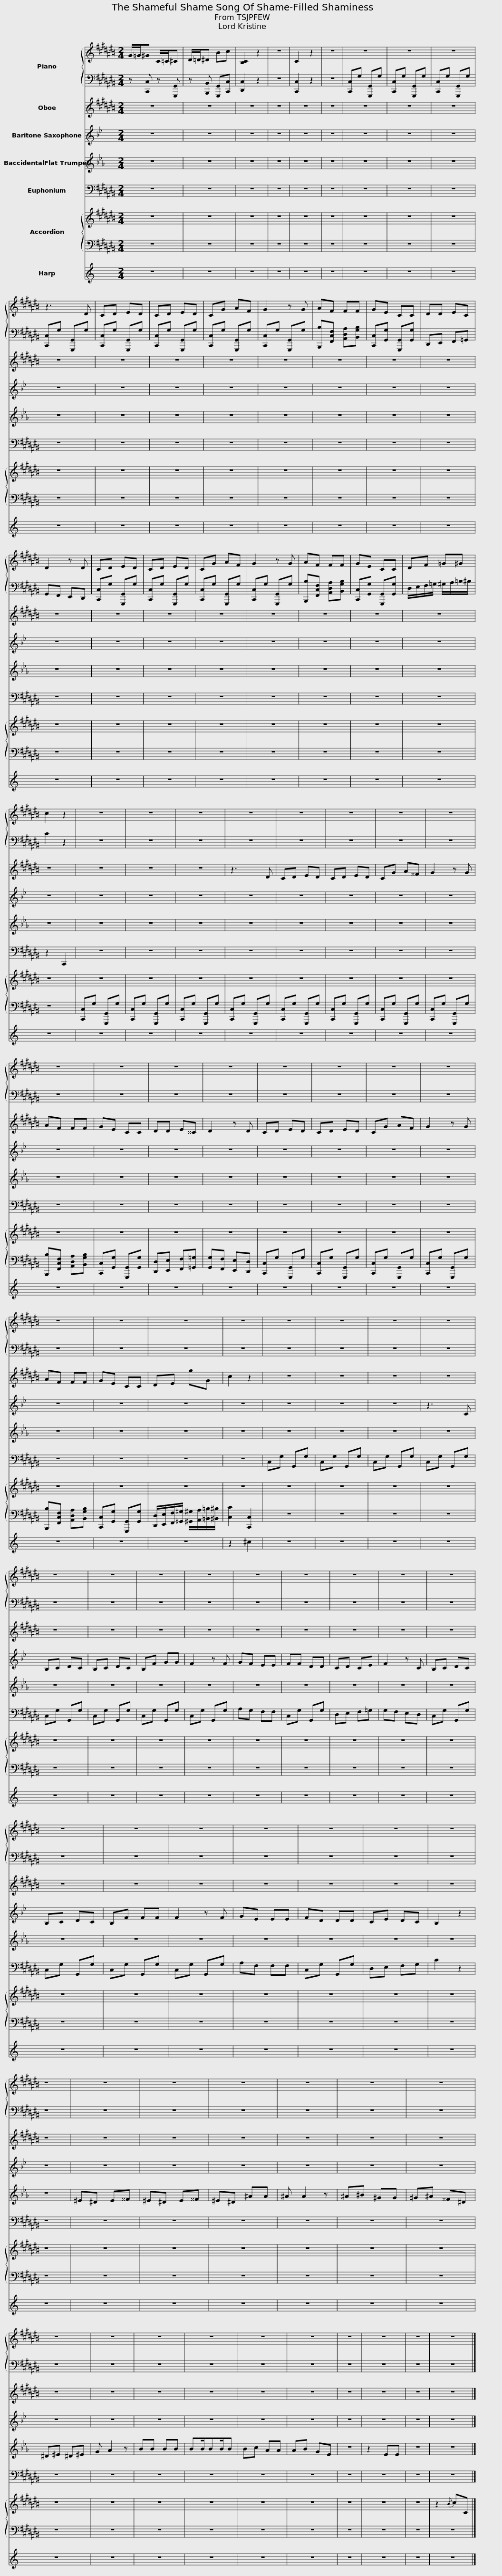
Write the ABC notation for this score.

X:1
%%score { 1 | 2 } 3 4 5 6 { 7 | 8 } 9
L:1/8
M:2/4
I:linebreak $
K:C#
V:1 treble
V:2 bass
V:3 treble
V:4 treble transpose=-21
V:5 treble transpose=-2
V:6 bass
V:7 treble
V:8 bass
V:9 treble
V:1
 G/=G/^G C/=C/^C | D/=D/^D Bc | [B,C]2 z2 | z4 | C2 z2 | %5
 z4 | z4 |$ z4 | z4 | z3 D | %10
 CD ED | CD ED | CG AF | G2 z G | AF FF |$ %15
 GE CC | DD EC | D2 z D | CD ED | CD ED | %20
 CG AF | G2 z G |$ AF FF | GE CC | DF =G^G | %25
 c2 z2 | z4 | z4 | z4 |$ z4 | %30
 z4 | z4 | z4 | z4 | z4 | %35
 z4 |$ z4 | z4 | z4 | z4 | %40
 z4 | z4 | z4 |$ z4 | z4 | %45
 z4 | z4 | z4 | z4 | z4 |$ %50
 z4 | z4 | z4 | z4 | z4 | %55
 z4 | z4 | z4 |$ z4 | z4 | %60
 z4 | z4 | z4 | z4 | z4 | %65
 z4 | z4 |$ z4 | z4 | z4 | %70
 z4 | z4 | z4 |$ z4 | z4 | %75
 z4 | z4 | z4 | z4 | z4 | %80
 z4 | z4 |$ z4 |] %83
V:2
 z [C,,C,] z [G,,,G,,] | z [B,,,B,,] [G,,,G,,][C,,C,] | [D,,C,]2 z2 | z4 | [C,,C,]2 z2 | %5
 z4 | [C,,C,]G, [G,,,G,,]G, |$ [C,,C,]G, [G,,,G,,]G, | [C,,C,]G, [G,,,G,,]G, | [C,,C,]G, [G,,,G,,]G, | %10
 [C,,C,]G, [G,,,G,,]G, | [C,,C,]G, [G,,,G,,]G, | [C,,C,]G, [G,,,G,,]G, | [C,,C,]G, [G,,,G,,]G, | [B,,,B,][F,,C,F,] [A,,D,A,][B,,G,B,] |$ %15
 [C,,C,][G,,G,] [G,,,G,,][G,,G,] | D,,E,, F,,=G,, | G,,F,, E,,D,, | [C,,C,]G, [G,,,G,,]G, | [C,,C,]G, [G,,,G,,]G, | %20
 [C,,C,]G, [G,,,G,,]G, | [C,,C,]G, [G,,,G,,]G, |$ [B,,,B,][F,,C,F,] [A,,D,A,][B,,G,B,] | [C,,C,][G,,G,] [G,,,G,,][G,,G,] | D,/E,/F,/=G,/ ^G,/A,/=B,/^B,/ | %25
 C2 z2 | z4 | z4 | z4 |$ z4 | %30
 z4 | z4 | z4 | z4 | z4 | %35
 z4 |$ z4 | z4 | z4 | z4 | %40
 z4 | z4 | z4 |$ z4 | z4 | %45
 z4 | z4 | z4 | z4 | z4 |$ %50
 z4 | z4 | z4 | z4 | z4 | %55
 z4 | z4 | z4 |$ z4 | z4 | %60
 z4 | z4 | z4 | z4 | z4 | %65
 z4 | z4 |$ z4 | z4 | z4 | %70
 z4 | z4 | z4 |$ z4 | z4 | %75
 z4 | z4 | z4 | z4 | z4 | %80
 z4 | z4 |$ z4 |] %83
V:3
 z4 | z4 | z4 | z4 | z4 | %5
 z4 | z4 |$ z4 | z4 | z4 | %10
 z4 | z4 | z4 | z4 | z4 |$ %15
 z4 | z4 | z4 | z4 | z4 | %20
 z4 | z4 |$ z4 | z4 | z4 | %25
 z4 | z4 | z4 | z4 |$ z3 D | %30
 CD ED | CD ED | CG A^^F | G2 z G | AF FF | %35
 GE CC |$ DD E^^C | D2 z D | CD ED | CD ED | %40
 CG AF | G2 z G | AF FF |$ GE CC | DE gG | %45
 c2 z2 | z4 | z4 | z4 | z4 |$ %50
 z4 | z4 | z4 | z4 | z4 | %55
 z4 | z4 | z4 |$ z4 | z4 | %60
 z4 | z4 | z4 | z4 | z4 | %65
 z4 | z4 |$ z4 | z4 | z4 | %70
 z4 | z4 | z4 |$ z4 | z4 | %75
 z4 | z4 | z4 | z4 | z4 | %80
 z4 | z4 |$ z4 |] %83
V:4
[K:Bb] z4 | z4 | z4 | z4 | z4 | %5
 z4 | z4 |$ z4 | z4 | z4 | %10
 z4 | z4 | z4 | z4 | z4 |$ %15
 z4 | z4 | z4 | z4 | z4 | %20
 z4 | z4 |$ z4 | z4 | z4 | %25
 z4 | z4 | z4 | z4 |$ z4 | %30
 z4 | z4 | z4 | z4 | z4 | %35
 z4 |$ z4 | z4 | z4 | z4 | %40
 z4 | z4 | z4 |$ z4 | z4 | %45
 z4 | z4 | z4 | z4 | z3 C |$ %50
 B,C DC | B,C DC | B,F GG | F2 z F | GF EE | %55
 FF DD | CD CE | F2 z C |$ B,C DC | B,C DC | %60
 B,F FF | F2 z F | GE EE | FD DD | CE DC | %65
 B,2 z2 | z4 |$ z4 | z4 | z4 | %70
 z4 | z4 | z4 |$ z4 | z4 | %75
 z4 | z4 | z4 | z4 | z4 | %80
 z4 | z4 |$ z4 |] %83
V:5
[K:Eb] z4 | z4 | z4 | z4 | z4 | %5
 z4 | z4 |$ z4 | z4 | z4 | %10
 z4 | z4 | z4 | z4 | z4 |$ %15
 z4 | z4 | z4 | z4 | z4 | %20
 z4 | z4 |$ z4 | z4 | z4 | %25
 z4 | z4 | z4 | z4 |$ z4 | %30
 z4 | z4 | z4 | z4 | z4 | %35
 z4 |$ z4 | z4 | z4 | z4 | %40
 z4 | z4 | z4 |$ z4 | z4 | %45
 z4 | z4 | z4 | z4 | z4 |$ %50
 z4 | z4 | z4 | z4 | z4 | %55
 z4 | z4 | z4 |$ z4 | z4 | %60
 z4 | z4 | z4 | z4 | z4 | %65
 z4 | z4 |$ ^E^D E^^F | ^E^D E^^F | ^E^D ^AA | %70
 ^A A2 z | ^A^B ^GG | ^G^A ^^F^D |$ ^D^E ^D^E | G A2 z | %75
 BB BB | BB/BB/B | Bc AA | AB GE | z4 | %80
 z2 EE | z4 |$ z4 |] %83
V:6
 z4 | z4 | z4 | z4 | z4 | %5
 z4 | z4 |$ z4 | z4 | z4 | %10
 z4 | z4 | z4 | z4 | z4 |$ %15
 z4 | z4 | z4 | z4 | z4 | %20
 z4 | z4 |$ z4 | z4 | z4 | %25
 z2 C,,2 | z4 | z4 | z4 |$ z4 | %30
 z4 | z4 | z4 | z4 | z4 | %35
 z4 |$ z4 | z4 | z4 | z4 | %40
 z4 | z4 | z4 |$ z4 | z4 | %45
 z4 | C,G, G,,G, | C,G, G,,G, | C,G, G,,G, | C,G, G,,G, |$ %50
 C,G, G,,G, | C,G, G,,G, | C,G, G,,G, | C,G, G,,G, | A,G, F,F, | %55
 C,G, G,,G, | D,E, F,=G, | G,F, E,D, |$ C,G, G,,G, | C,G, G,,G, | %60
 C,G, G,,G, | C,G, G,,G, | A,F, F,F, | C,G, G,,G, | D,E, F,G, | %65
 C2 z2 | z4 |$ z4 | z4 | z4 | %70
 z4 | z4 | z4 |$ z4 | z4 | %75
 z4 | z4 | z4 | z4 | z4 | %80
 z4 | z4 |$ z4 |] %83
V:7
 z4 | z4 | z4 | z4 | z4 | %5
 z4 | z4 |$ z4 | z4 | z4 | %10
 z4 | z4 | z4 | z4 | z4 |$ %15
 z4 | z4 | z4 | z4 | z4 | %20
 z4 | z4 |$ z4 | z4 | z4 | %25
 z4 | z4 | z4 | z4 |$ z4 | %30
 z4 | z4 | z4 | z4 | z4 | %35
 z4 |$ z4 | z4 | z4 | z4 | %40
 z4 | z4 | z4 |$ z4 | z4 | %45
 z4 | z4 | z4 | z4 | z4 |$ %50
 z4 | z4 | z4 | z4 | z4 | %55
 z4 | z4 | z4 |$ z4 | z4 | %60
 z4 | z4 | z4 | z4 | z4 | %65
 z4 | z4 |$ z4 | z4 | z4 | %70
 z4 | z4 | z4 |$ z4 | z4 | %75
 z4 | z4 | z4 | z4 | z4 | %80
 z4 | z4 |$ z2{/B} cC |] %83
V:8
 z4 | z4 | z4 | z4 | z4 | %5
 z4 | z4 |$ z4 | z4 | z4 | %10
 z4 | z4 | z4 | z4 | z4 |$ %15
 z4 | z4 | z4 | z4 | z4 | %20
 z4 | z4 |$ z4 | z4 | z4 | %25
 z4 | [C,,C,]G, [G,,,G,,]G, | [C,,C,]G, [G,,,G,,]G, | [C,,C,]G, [G,,,G,,]G, |$ [C,,C,]G, [G,,,G,,]G, | %30
 [C,,C,]G, [G,,,G,,]G, | [C,,C,]G, [G,,,G,,]G, | [C,,C,]G, [G,,,G,,]G, | [C,,C,]G, [G,,,G,,]G, | [B,,,B,][F,,C,F,] [A,,D,A,][B,,G,B,] | %35
 [C,,C,][G,,G,] [G,,,G,,][G,,G,] |$ [D,,D,][E,,E,] [F,,F,][=G,,=G,] | [G,,G,][F,,F,] [E,,E,][D,,D,] | [C,,C,]G, [G,,,G,,]G, | [C,,C,]G, [G,,,G,,]G, | %40
 [C,,C,]G, [G,,,G,,]G, | [C,,C,]G, [G,,,G,,]G, | [B,,,B,][F,,C,F,] [A,,D,A,][B,,G,B,] |$ [C,,C,][G,,G,] [G,,,G,,][G,,G,] | [D,,D,]/[E,,E,]/[F,,F,]/[=G,,=G,]/ [^G,,^G,]/[A,,A,]/[=B,,=B,]/[^B,,^B,]/ | %45
 [C,C]2 [C,,C,]2 | z4 | z4 | z4 | z4 |$ %50
 z4 | z4 | z4 | z4 | z4 | %55
 z4 | z4 | z4 |$ z4 | z4 | %60
 z4 | z4 | z4 | z4 | z4 | %65
 z4 | z4 |$ z4 | z4 | z4 | %70
 z4 | z4 | z4 |$ z4 | z4 | %75
 z4 | z4 | z4 | z4 | z4 | %80
 z4 | z4 |$ z4 |] %83
V:9
[K:C] z4 | z4 | z4 | z4 | z4 | %5
 z4 | z4 |$ z4 | z4 | z4 | %10
 z4 | z4 | z4 | z4 | z4 |$ %15
 z4 | z4 | z4 | z4 | z4 | %20
 z4 | z4 |$ z4 | z4 | z4 | %25
 z4 | z4 | z4 | z4 |$ z4 | %30
 z4 | z4 | z4 | z4 | z4 | %35
 z4 |$ z4 | z4 | z4 | z4 | %40
 z4 | z4 | z4 |$ z4 | z4 | %45
 z2 ^c2 | z4 | z4 | z4 | z4 |$ %50
 z4 | z4 | z4 | z4 | z4 | %55
 z4 | z4 | z4 |$ z4 | z4 | %60
 z4 | z4 | z4 | z4 | z4 | %65
 z4 | z4 |$ z4 | z4 | z4 | %70
 z4 | z4 | z4 |$ z4 | z4 | %75
 z4 | z4 | z4 | z4 | z4 | %80
 z4 | z4 |$ z4 |] %83
